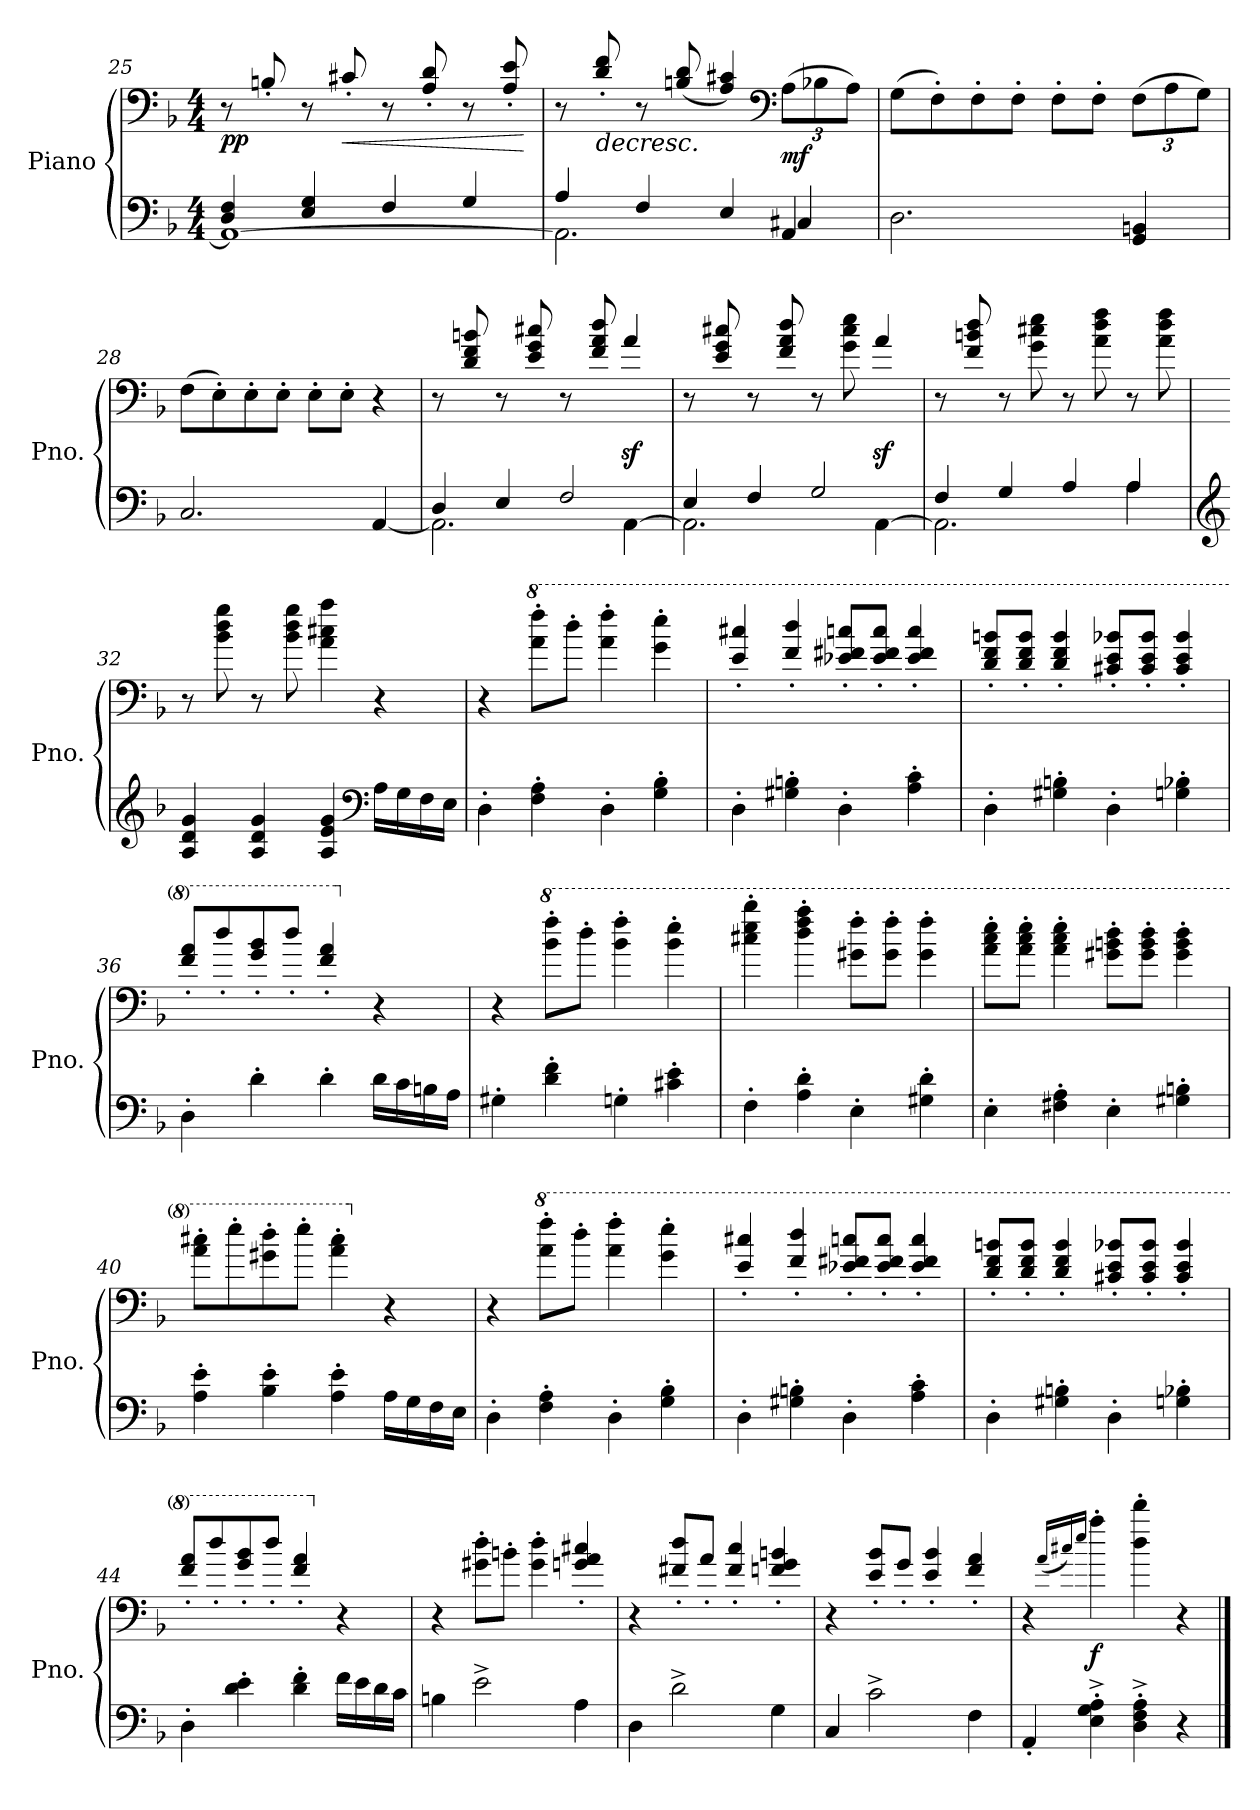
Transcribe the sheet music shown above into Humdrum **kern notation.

**kern	**kern	**dynam
*part1	*part1	*part1
*staff2	*staff1	*staff1/2
*I"Piano	*	*
*I'Pno.	*	*
!!LO:PB:g=z
*clefF4	*clefF4	*
*k[b-]	*k[b-]	*
*M4/4	*M4/4	*
=25	=25	=25
*^	*	*
!	!	!	!LO:DY:b
1AA_	4D/ 4F/	8r	pp
.	.	8Bn'/	.
.	4E/ 4G/	8r	.
!	!	!	!LO:HP:b
.	.	8c#X'/	<
.	4F/	8r	.
.	.	8A/' 8d/'	.
.	4G/	8r	.
.	.	8A/' 8e/'	.
*v	*v	*	*
.	.	[
=26	=26	=26
*^	*	*
2.AA\]	4A/	8r	.
!	!	!	!LO:HP:b
.	.	8d/' 8f/'	>
.	4F/	8r	.
.	.	(8Bn/ 8d/	.
.	4E/	4A/ 4c#X/)	.
*	*	*clefF4	*
*	*	*Xbrackettup	*
!	!	!	!LO:DY:b
4AA/	4C#X/	(12A\L	mf
.	.	12B-X\	.
.	.	12A\J)	.
*v	*v	*	*
.	.	]
=27	=27	=27
2.D\	(8G\L	.
.	8F'\)	.
.	8F'\	.
.	8F'\J	.
.	8F'\L	.
.	8F'\J	.
4GG/ 4BBn/	(12F\L	.
.	12A\	.
.	12G\J)	.
=28	=28	=28
2.C/	(8F\L	.
.	8E'\)	.
.	8E'\	.
.	8E'\J	.
.	8E'\L	.
.	8E'\J	.
[4AA/	4r	.
!!LO:LB:g=z
=29	=29	=29
*^	*	*
2.AA\]	4D/	8r	.
.	.	8d/ 8f/ 8bn/	.
.	4E/	8r	.
.	.	8e/ 8g/ 8cc#X/	.
.	2F/	8r	.
.	.	8f/ 8a/ 8dd/	.
[4AA\	.	4az</	.
=30	=30	=30	=30
2.AA\]	4E/	8r	.
.	.	8e/ 8g/ 8cc#X/	.
.	4F/	8r	.
.	.	8f/ 8a/ 8dd/	.
.	2G/	8r	.
.	.	8g\ 8cc#\ 8ee\	.
[4AA\	.	4az</	.
=31	=31	=31	=31
2.AA\]	4F/	8r	.
.	.	8f/ 8bn/ 8dd/	.
.	4G/	8r	.
.	.	8g\ 8cc#X\ 8ee\	.
.	4A/	8r	.
.	.	8a\ 8dd\ 8ff\	.
4A\	4A/	8r	.
.	.	8a\ 8dd\ 8ff\	.
*v	*v	*	*
=32	=32	=32
*clefG2	*	*
4A/ 4d/ 4g/	8r	.
.	8b-\ 8dd\ 8gg\	.
4A/ 4d/ 4g/	8r	.
.	8b-\ 8dd\ 8gg\	.
4A/ 4e/ 4g/	4a\ 4cc#X\ 4aa\	.
*clefF4	*	*
16A\LL	4r	.
16G\	.	.
16F\	.	.
16E\JJ	.	.
!!LO:LB:g=z
=33	=33	=33
4D'\	4r	.
*	*8va	*
4F\' 4A\'	8aa\' 8fff\'L	.
.	8ddd'\J	.
4D'\	4aa\' 4fff\'	.
4G\' 4B-\'	4gg\' 4eee\'	.
=34	=34	=34
4D'\	4ee/' 4ccc#X/'	.
4G#X\' 4Bn\'	4ff/' 4ddd/'	.
4D'\	8ee-X/' 8ff#X/' 8cccn/'L	.
.	8ee-/' 8ff#/' 8ccc/'J	.
4A\' 4c\'	4ee-/' 4ff#/' 4ccc/'	.
=35	=35	=35
4D'\	8dd/' 8ff/' 8bbn/'L	.
.	8dd/' 8ff/' 8bb/'J	.
4G#X\' 4Bn\'	4dd/' 4ff/' 4bb/'	.
4D'\	8cc#X/' 8ee/' 8bb-X/'L	.
.	8cc#/' 8ee/' 8bb-/'J	.
4Gn\' 4B-X\'	4cc#/' 4ee/' 4bb-/'	.
=36	=36	=36
4D'\	8ff/' 8aa/'L	.
.	8ddd'/	.
4d'\	8gg/' 8bb-/'	.
.	8ddd'/J	.
4d'\	4ff/' 4aa/'	.
*	*X8va	*
16d\LL	4r	.
16c\	.	.
16Bn\	.	.
16A\JJ	.	.
=37	=37	=37
4G#X'\	4r	.
*	*8va	*
4d\' 4f\'	8bb-\' 8fff\'L	.
.	8ddd'\J	.
4Gn'\	4bb-\' 4fff\'	.
4c#X\' 4e\'	4bb-\' 4eee\'	.
!!LO:LB:g=z
=38	=38	=38
4F'\	4ccc#X\' 4eee\' 4bbb-\'	.
4A\' 4d\'	4ddd\' 4fff\' 4aaa\'	.
4E'\	8gg#X\' 8fff\'L	.
.	8gg#\' 8fff\'J	.
4G#X\' 4d\'	4gg#\' 4fff\'	.
=39	=39	=39
4E'\	8aa\' 8ccc\' 8eee\'L	.
.	8aa\' 8ccc\' 8eee\'J	.
4F#X\' 4A\'	4aa\' 4ccc\' 4eee\'	.
4E'\	8gg#X\' 8bbn\' 8ddd\'L	.
.	8gg#\' 8bb\' 8ddd\'J	.
4G#X\' 4Bn\'	4gg#\' 4bb\' 4ddd\'	.
=40	=40	=40
4A\' 4e\'	8aa\' 8ccc#X\'L	.
.	8eee'\	.
4B-\' 4e\'	8gg#X\' 8ddd\'	.
.	8eee'\J	.
4A\' 4e\'	4aa\' 4ccc#\'	.
*	*X8va	*
16A\LL	4r	.
16G\	.	.
16F\	.	.
16E\JJ	.	.
=41	=41	=41
4D'\	4r	.
*	*8va	*
4F\' 4A\'	8aa\' 8fff\'L	.
.	8ddd'\J	.
4D'\	4aa\' 4fff\'	.
4G\' 4B-\'	4gg\' 4eee\'	.
=42	=42	=42
4D'\	4ee/' 4ccc#X/'	.
4G#X\' 4Bn\'	4ff/' 4ddd/'	.
4D'\	8ee-X/' 8ff#X/' 8cccn/'L	.
.	8ee-/' 8ff#/' 8ccc/'J	.
4A\' 4c\'	4ee-/' 4ff#/' 4ccc/'	.
!!LO:LB:g=z
=43	=43	=43
4D'\	8dd/' 8ff/' 8bbn/'L	.
.	8dd/' 8ff/' 8bb/'J	.
4G#X\' 4Bn\'	4dd/' 4ff/' 4bb/'	.
4D'\	8cc#X/' 8ee/' 8bb-X/'L	.
.	8cc#/' 8ee/' 8bb-/'J	.
4Gn\' 4B-X\'	4cc#/' 4ee/' 4bb-/'	.
=44	=44	=44
4D'\	8ff/' 8aa/'L	.
.	8ddd'/	.
4d\' 4e\'	8gg/' 8bb-/'	.
.	8ddd'/J	.
4d\' 4f\'	4ff/' 4aa/'	.
*	*X8va	*
16f\LL	4r	.
16e\	.	.
16d\	.	.
16c\JJ	.	.
=45	=45	=45
4Bn\	4r	.
2e^\	8g#X\' 8dd\'L	.
.	8bn'\J	.
.	4g#\' 4dd\'	.
4A\	4gn/' 4a/' 4cc#X/'	.
=46	=46	=46
4D\	4r	.
2d^\	8f#X/' 8dd/'L	.
.	8a'/J	.
.	4f#/' 4cc/'	.
4G\	4fn/' 4g/' 4bn/'	.
=47	=47	=47
4C/	4r	.
2c^\	8e/' 8b-/'L	.
.	8g'/J	.
.	4e/' 4b-/'	.
4F\	4f/' 4a/'	.
!!LO:LB:g=z
=48	=48	=48
4AA'/	4r	.
.	(16qa/LL	.
.	16qcc#X/)	.
.	16qee/JJ	.
!	!	!LO:DY:b
4E\'^ 4G\'^ 4A\'^	4aa'\	f
4D\'^ 4F\'^ 4A\'^	4dd\' 4ddd\'	.
4r	4r	.
==	==	==
*-	*-	*-
